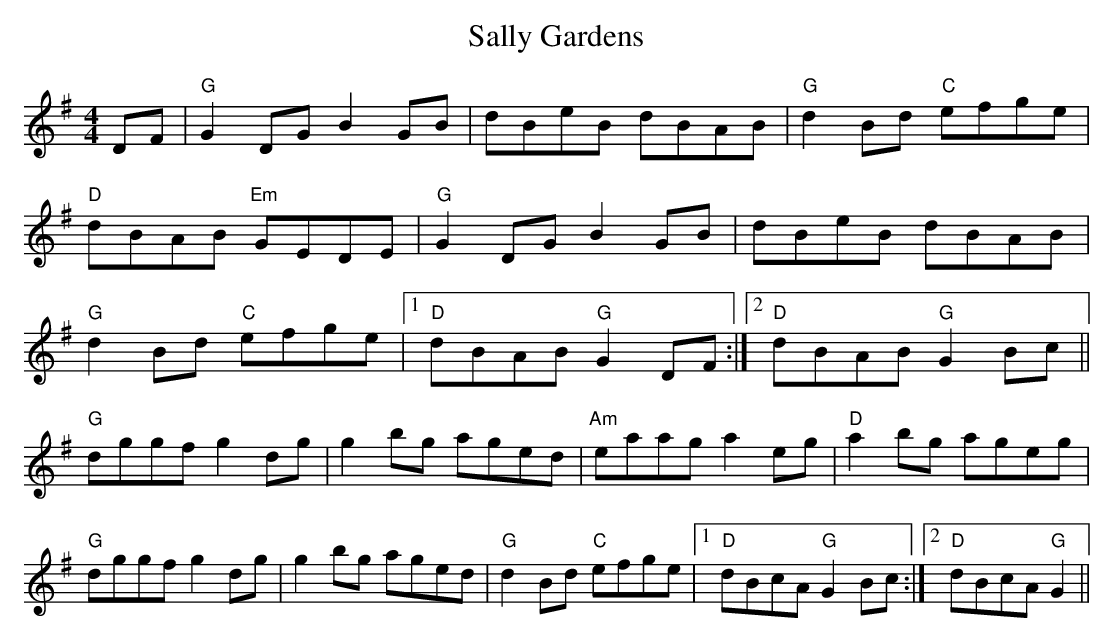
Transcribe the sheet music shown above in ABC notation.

X:1
T:Sally Gardens
M:4/4
L:1/4
K:G
D/2F/2|"G"GD/2G/2 BG/2B/2|d/2B/2e/2B/2 d/2B/2A/2B/2|"G"dB/2d/2 "C"e/2f/2g/2e/2\
|
"D"d/2B/2A/2B/2 "Em"G/2E/2D/2E/2|"G"GD/2G/2 BG/2B/2|d/2B/2e/2B/2 d/2B/2A/2B/2|
"G"dB/2d/2 "C"e/2f/2g/2e/2|1"D"d/2B/2A/2B/2 "G"GD/2F/2:|2\
"D"d/2B/2A/2B/2 "G"GB/2c/2||
"G"d/2g/2g/2f/2 gd/2g/2|gb/2g/2 a/2g/2e/2d/2|"Am"e/2a/2a/2g/2 ae/2g/2|\
"D"ab/2g/2 a/2g/2e/2g/2|
"G"d/2g/2g/2f/2 gd/2g/2|gb/2g/2 a/2g/2e/2d/2|"G"dB/2d/2 "C"e/2f/2g/2e/2|1\
"D"d/2B/2c/2A/2 "G"GB/2c/2:|2"D"d/2B/2c/2A/2 "G"G||
